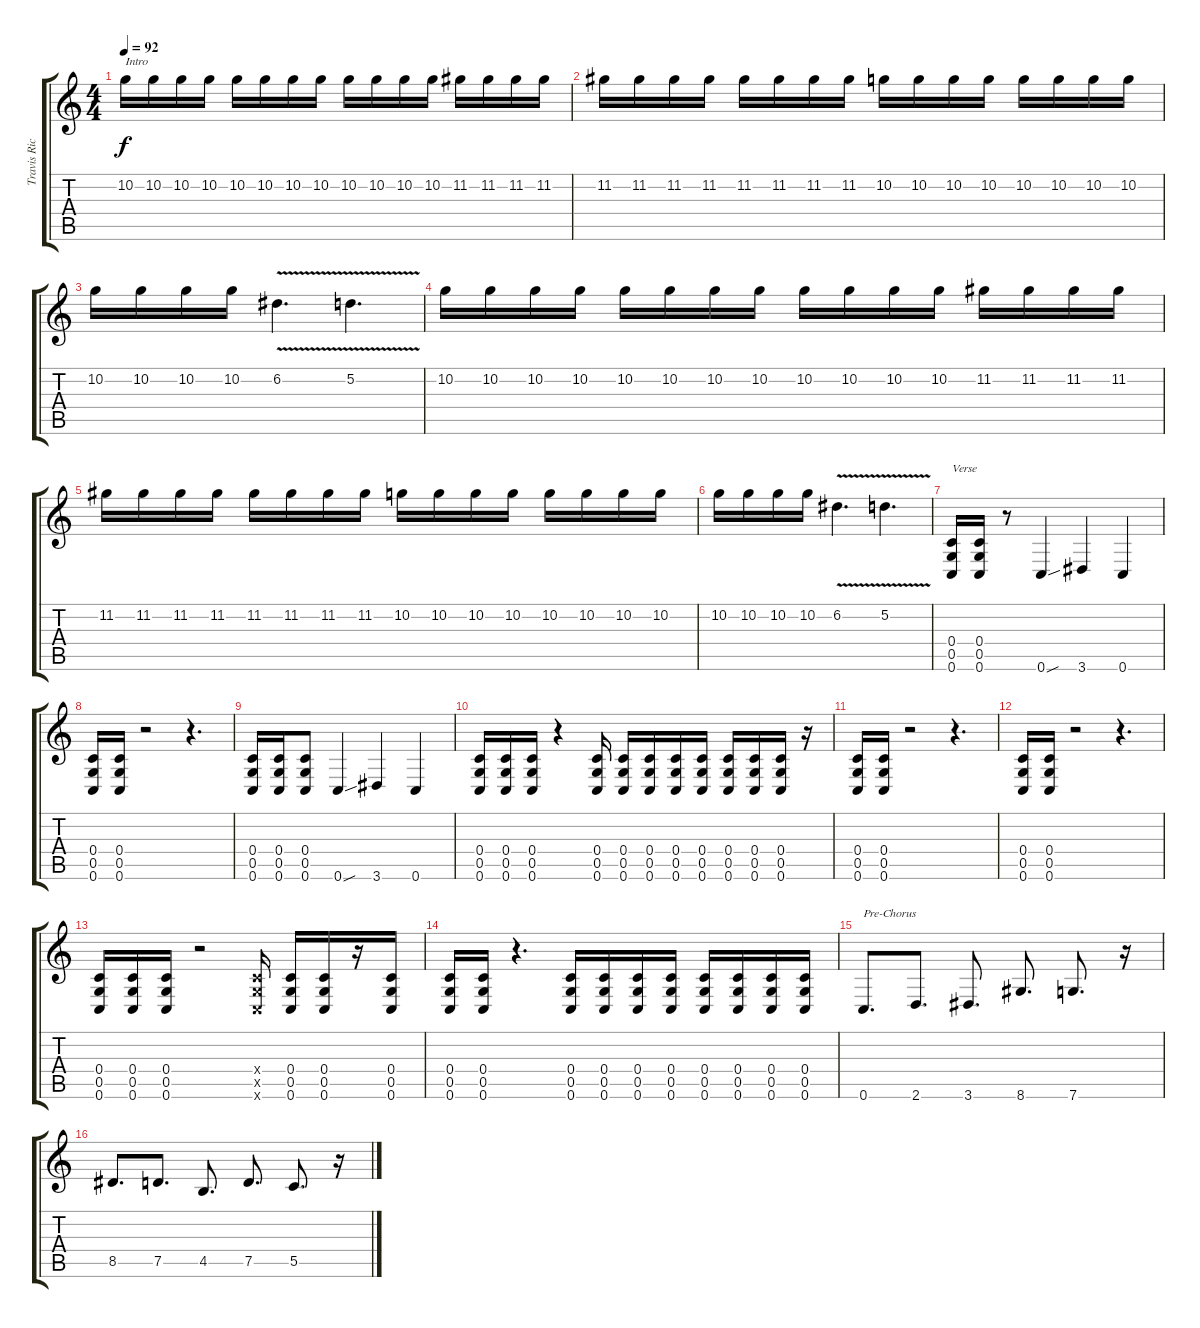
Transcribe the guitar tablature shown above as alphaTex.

\track ("Travis Richter" "Travis Ric") {instrument overdrivenguitar}
\staff {score tabs}
\tuning (D4 A3 F3 C3 G2 C2) {hide}
\ts (4 4)
\tempo 92
\clef g2
\ks c
10.2.16{txt "Intro" dy f instrument overdrivenguitar} 10.2.16 10.2.16 10.2.16 10.2.16 10.2.16 10.2.16 10.2.16 10.2.16 10.2.16 10.2.16 10.2.16 11.2.16 11.2.16 11.2.16 11.2.16 |
11.2.16 11.2.16 11.2.16 11.2.16 11.2.16 11.2.16 11.2.16 11.2.16 10.2.16 10.2.16 10.2.16 10.2.16 10.2.16 10.2.16 10.2.16 10.2.16 |
10.2.16 10.2.16 10.2.16 10.2.16 6.2{v}.4{d} 5.2{v}.4{d} |
10.2.16 10.2.16 10.2.16 10.2.16 10.2.16 10.2.16 10.2.16 10.2.16 10.2.16 10.2.16 10.2.16 10.2.16 11.2.16 11.2.16 11.2.16 11.2.16 |
11.2.16 11.2.16 11.2.16 11.2.16 11.2.16 11.2.16 11.2.16 11.2.16 10.2.16 10.2.16 10.2.16 10.2.16 10.2.16 10.2.16 10.2.16 10.2.16 |
10.2.16 10.2.16 10.2.16 10.2.16 6.2{v}.4{d} 5.2{v}.4{d} |
(0.4 0.5 0.6).16{txt "Verse"} (0.4 0.5 0.6).16 r.8 0.6{sou}.4 3.6.4 0.6.4 |
(0.4 0.5 0.6).16 (0.4 0.5 0.6).16 r.2 r.4{d} |
(0.4 0.5 0.6).16 (0.4 0.5 0.6).16 (0.4 0.5 0.6).8 0.6{sou}.4 3.6.4 0.6.4 |
(0.4 0.5 0.6).16 (0.4 0.5 0.6).16 (0.4 0.5 0.6).16 r.4 (0.4 0.5 0.6).16 (0.4 0.5 0.6).16 (0.4 0.5 0.6).16 (0.4 0.5 0.6).16 (0.4 0.5 0.6).16 (0.4 0.5 0.6).16 (0.4 0.5 0.6).16 (0.4 0.5 0.6).16 r.16 |
(0.4 0.5 0.6).16 (0.4 0.5 0.6).16 r.2 r.4{d} |
(0.4 0.5 0.6).16 (0.4 0.5 0.6).16 r.2 r.4{d} |
(0.4 0.5 0.6).16 (0.4 0.5 0.6).16 (0.4 0.5 0.6).16 r.2 (0.4{x} 0.5{x} 0.6{x}).16 (0.4 0.5 0.6).16 (0.4 0.5 0.6).16 r.16 (0.4 0.5 0.6).16 |
(0.4 0.5 0.6).16 (0.4 0.5 0.6).16 r.4{d} (0.4 0.5 0.6).16 (0.4 0.5 0.6).16 (0.4 0.5 0.6).16 (0.4 0.5 0.6).16 (0.4 0.5 0.6).16 (0.4 0.5 0.6).16 (0.4 0.5 0.6).16 (0.4 0.5 0.6).16 |
0.6.8{d txt "Pre-Chorus"} 2.6.8{d} 3.6.8{d} 8.6.8{d} 7.6.8{d} r.16 |
8.5.8{d} 7.5.8{d} 4.5.8{d} 7.5.8{d} 5.5.8{d} r.16
